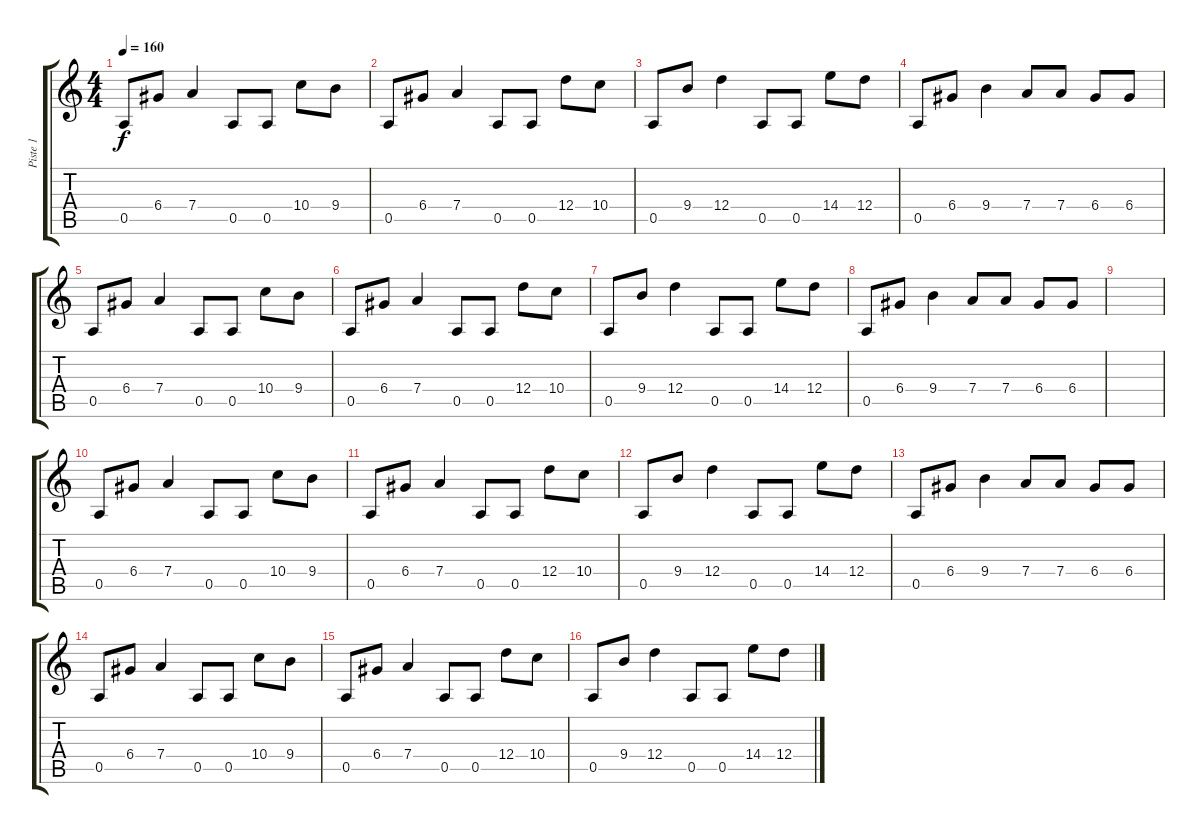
\track ("Piste 1" "Piste 1") {instrument distortionguitar}
\staff {score tabs}
\tuning (E4 B3 G3 D3 A2 E2) {hide}
\ts (4 4)
\tempo 160
\clef g2
\ks c
0.5.8{dy f instrument distortionguitar} 6.4.8 7.4.4 0.5.8 0.5.8 10.4.8 9.4.8 |
0.5.8 6.4.8 7.4.4 0.5.8 0.5.8 12.4.8 10.4.8 |
0.5.8 9.4.8 12.4.4 0.5.8 0.5.8 14.4.8 12.4.8 |
0.5.8 6.4.8 9.4.4 7.4.8 7.4.8 6.4.8 6.4.8 |
0.5.8 6.4.8 7.4.4 0.5.8 0.5.8 10.4.8 9.4.8 |
0.5.8 6.4.8 7.4.4 0.5.8 0.5.8 12.4.8 10.4.8 |
0.5.8 9.4.8 12.4.4 0.5.8 0.5.8 14.4.8 12.4.8 |
0.5.8 6.4.8 9.4.4 7.4.8 7.4.8 6.4.8 6.4.8 |
|
0.5.8 6.4.8 7.4.4 0.5.8 0.5.8 10.4.8 9.4.8 |
0.5.8 6.4.8 7.4.4 0.5.8 0.5.8 12.4.8 10.4.8 |
0.5.8 9.4.8 12.4.4 0.5.8 0.5.8 14.4.8 12.4.8 |
0.5.8 6.4.8 9.4.4 7.4.8 7.4.8 6.4.8 6.4.8 |
0.5.8 6.4.8 7.4.4 0.5.8 0.5.8 10.4.8 9.4.8 |
0.5.8 6.4.8 7.4.4 0.5.8 0.5.8 12.4.8 10.4.8 |
0.5.8 9.4.8 12.4.4 0.5.8 0.5.8 14.4.8 12.4.8
